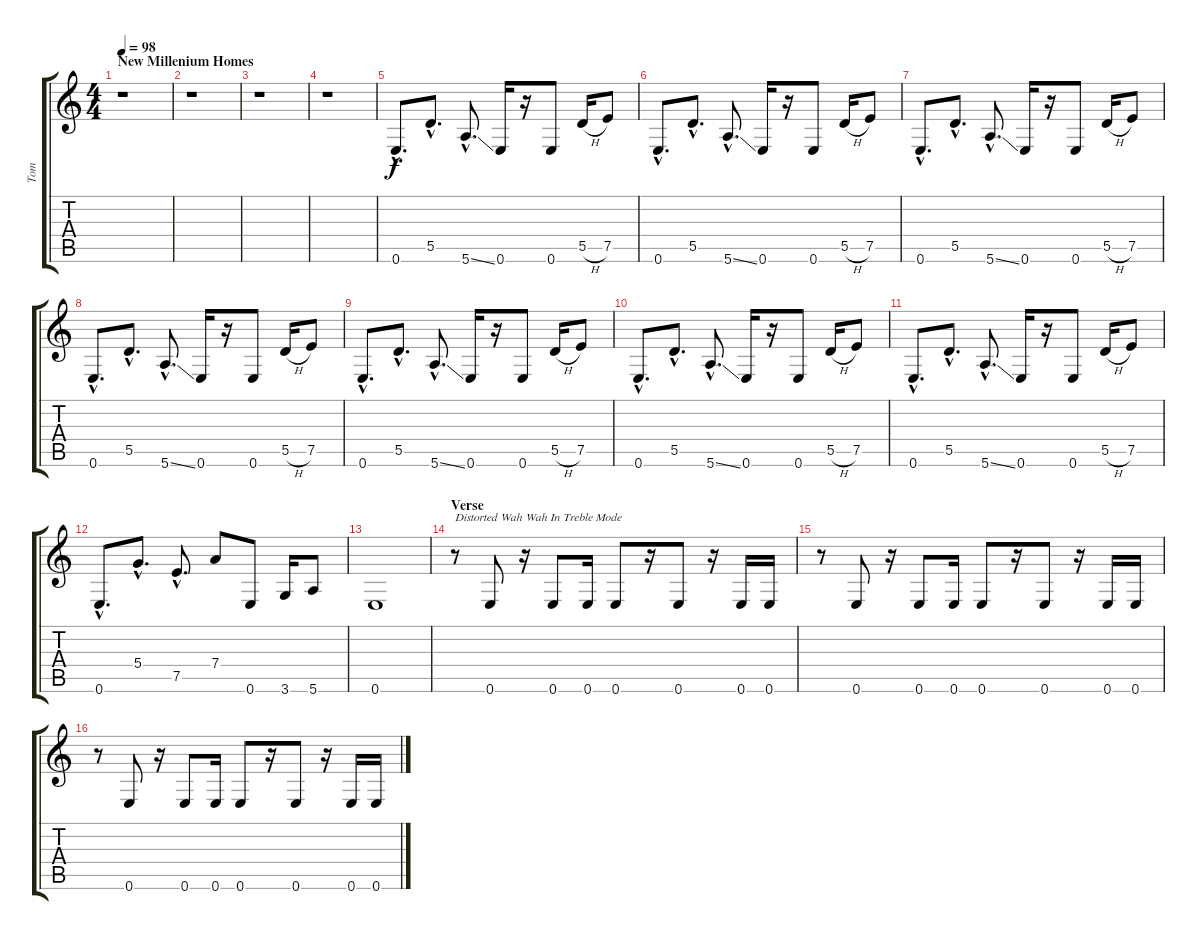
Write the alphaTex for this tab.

\track ("Tom" "Tom") {instrument distortionguitar}
\staff {score tabs}
\tuning (E4 B3 G3 D3 A2 E2) {hide}
\ts (4 4)
\section ("" "New Millenium Homes")
\tempo 98
\clef g2
\ks c
r.1{dy f instrument distortionguitar} |
r.1 |
r.1 |
r.1 |
0.6{hac}.8{d} 5.5{hac}.8{d} 5.6{ss hac}.8{d} 0.6.16 r.16 0.6.8 5.5{h}.16 7.5.8 |
0.6{hac}.8{d} 5.5{hac}.8{d} 5.6{ss hac}.8{d} 0.6.16 r.16 0.6.8 5.5{h}.16 7.5.8 |
0.6{hac}.8{d} 5.5{hac}.8{d} 5.6{ss hac}.8{d} 0.6.16 r.16 0.6.8 5.5{h}.16 7.5.8 |
0.6{hac}.8{d} 5.5{hac}.8{d} 5.6{ss hac}.8{d} 0.6.16 r.16 0.6.8 5.5{h}.16 7.5.8 |
0.6{hac}.8{d} 5.5{hac}.8{d} 5.6{ss hac}.8{d} 0.6.16 r.16 0.6.8 5.5{h}.16 7.5.8 |
0.6{hac}.8{d} 5.5{hac}.8{d} 5.6{ss hac}.8{d} 0.6.16 r.16 0.6.8 5.5{h}.16 7.5.8 |
0.6{hac}.8{d} 5.5{hac}.8{d} 5.6{ss hac}.8{d} 0.6.16 r.16 0.6.8 5.5{h}.16 7.5.8 |
0.6{hac}.8{d} 5.4{hac}.8{d} 7.5{hac}.8{d} 7.4.8 0.6.8 3.6.16 5.6.8 |
0.6.1 |
\section ("" "Verse")
r.8{txt "Distorted Wah Wah In Treble Mode"} 0.6.8 r.16 0.6.8 0.6.16 0.6.8 r.16 0.6.8 r.16 0.6.16 0.6.16 |
r.8 0.6.8 r.16 0.6.8 0.6.16 0.6.8 r.16 0.6.8 r.16 0.6.16 0.6.16 |
r.8 0.6.8 r.16 0.6.8 0.6.16 0.6.8 r.16 0.6.8 r.16 0.6.16 0.6.16
